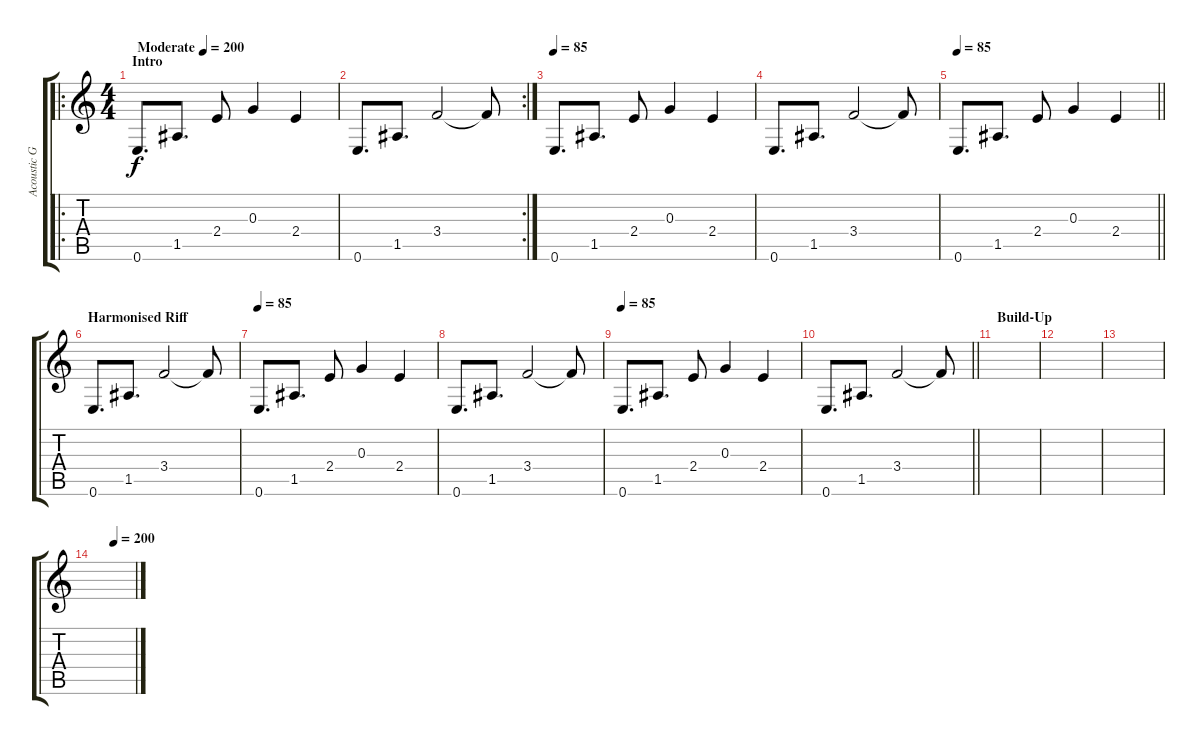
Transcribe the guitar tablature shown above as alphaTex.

\track ("Acoustic Guitar" "Acoustic G") {instrument acousticguitarsteel}
\staff {score tabs}
\tuning (E4 B3 G3 D3 A2 E2) {hide}
\ro
\ts (4 4)
\section ("" "Intro")
\tempo (200 "Moderate")
\tempo 85
\tempo (200 "Moderate")
\clef g2
\ks c
0.6.8{d dy f instrument acousticguitarsteel} 1.5.8{d} 2.4.8 0.3.4 2.4.4 |
\rc 2
0.6.8{d} 1.5.8{d} 3.4.2 3.4{t}.8 |
\tempo 85
0.6.8{d} 1.5.8{d} 2.4.8 0.3.4 2.4.4 |
0.6.8{d} 1.5.8{d} 3.4.2 3.4{t}.8 |
\tempo 85
\barLineRight lightlight
0.6.8{d} 1.5.8{d} 2.4.8 0.3.4 2.4.4 |
\section ("" "Harmonised Riff")
0.6.8{d} 1.5.8{d} 3.4.2 3.4{t}.8 |
\tempo 85
0.6.8{d} 1.5.8{d} 2.4.8 0.3.4 2.4.4 |
0.6.8{d} 1.5.8{d} 3.4.2 3.4{t}.8 |
\tempo 85
0.6.8{d} 1.5.8{d} 2.4.8 0.3.4 2.4.4 |
\barLineRight lightlight
0.6.8{d} 1.5.8{d} 3.4.2 3.4{t}.8 |
\section ("" "Build-Up")
|
|
|
\tempo (200 0.5)
